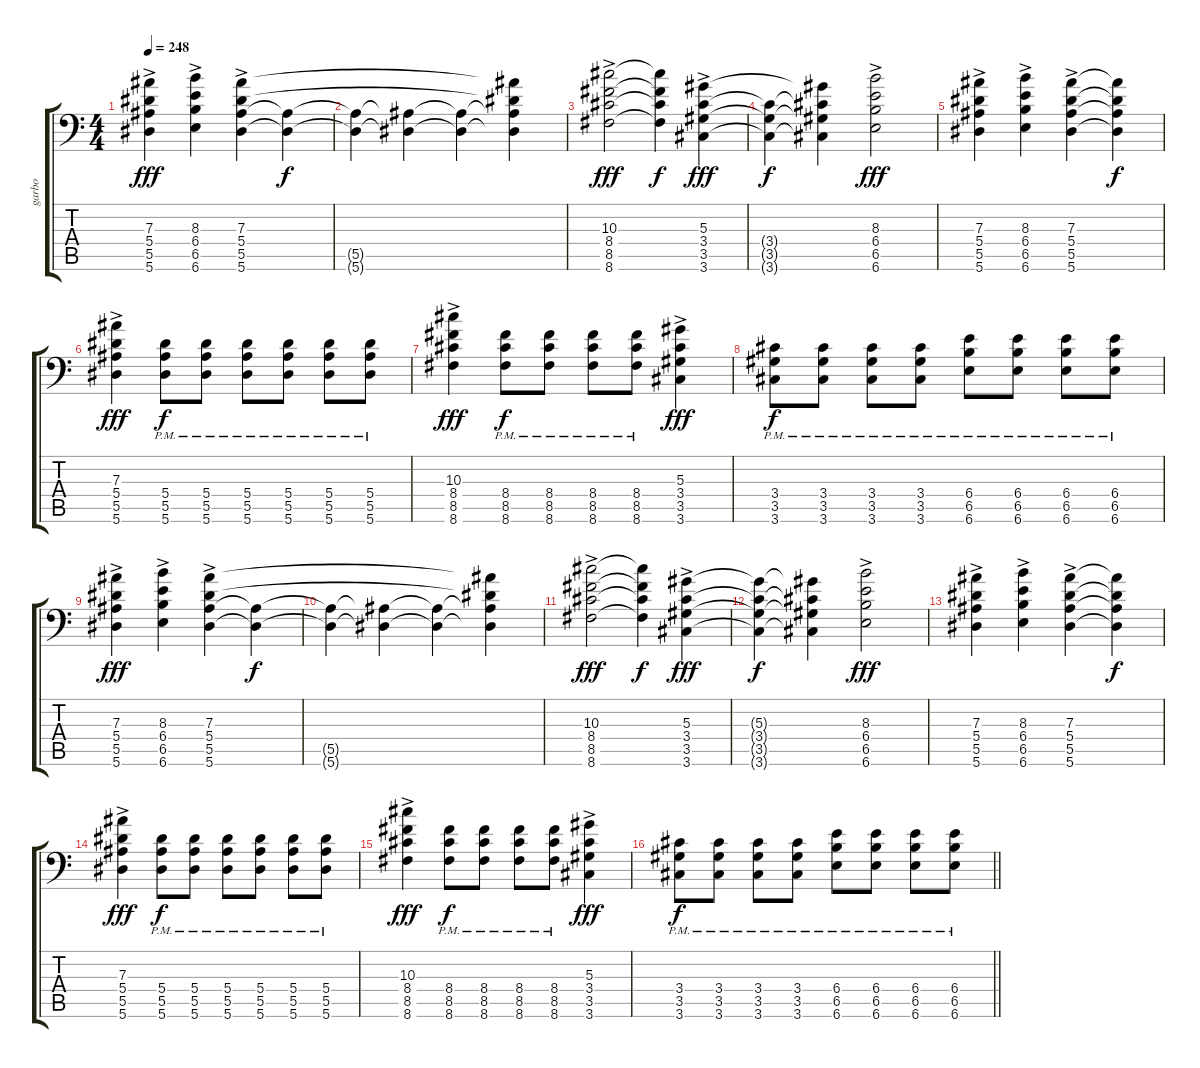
\track ("garbo" "garbo") {instrument overdrivenguitar}
\staff {score tabs}
\tuning (C4 G3 Eb3 Bb2 F2 Bb1) {hide}
\ts (4 4)
\tempo 248
\clef f4
\ks c
(7.3{ac} 5.4 5.5 5.6).4{dy fff} (8.3{ac} 6.4 6.5 6.6).4 (7.3{ac} 5.4 5.5 5.6).4 (5.5{t} 5.6{t}).4{dy f} |
(5.5{t} 5.6{t}).4 (5.5{t} 5.6{t}).4 (5.5{t} 5.6{t}).4 (7.3{t} 5.4{t} 5.5{t} 5.6{t}).4 |
(10.3{ac} 8.4 8.5 8.6).2{dy fff} (10.3{t} 8.4{t} 8.5{t} 8.6{t}).4{dy f} (5.3{ac} 3.4 3.5 3.6).4{dy fff} |
(3.4{t} 3.5{t} 3.6{t}).4{dy f} (5.3{t} 3.4{t} 3.5{t} 3.6{t}).4 (8.3{ac} 6.4 6.5 6.6).2{dy fff} |
(7.3{ac} 5.4 5.5 5.6).4 (8.3{ac} 6.4 6.5 6.6).4 (7.3{ac} 5.4 5.5 5.6).4 (7.3{t} 5.4{t} 5.5{t} 5.6{t}).4{dy f} |
(7.3{ac} 5.4 5.5 5.6).4{dy fff} (5.4{pm} 5.5{pm} 5.6{pm}).8{dy f} (5.4{pm} 5.5{pm} 5.6{pm}).8 (5.4{pm} 5.5{pm} 5.6{pm}).8 (5.4{pm} 5.5{pm} 5.6{pm}).8 (5.4{pm} 5.5{pm} 5.6{pm}).8 (5.4{pm} 5.5{pm} 5.6{pm}).8 |
(10.3{ac} 8.4 8.5 8.6).4{dy fff} (8.4{pm} 8.5{pm} 8.6{pm}).8{dy f} (8.4{pm} 8.5{pm} 8.6{pm}).8 (8.4{pm} 8.5{pm} 8.6{pm}).8 (8.4{pm} 8.5{pm} 8.6{pm}).8 (5.3{ac} 3.4 3.5 3.6).4{dy fff} |
(3.4{pm} 3.5{pm} 3.6{pm}).8{dy f} (3.4{pm} 3.5{pm} 3.6{pm}).8 (3.4{pm} 3.5{pm} 3.6{pm}).8 (3.4{pm} 3.5{pm} 3.6{pm}).8 (6.4{pm} 6.5{pm} 6.6{pm}).8 (6.4{pm} 6.5{pm} 6.6{pm}).8 (6.4{pm} 6.5{pm} 6.6{pm}).8 (6.4{pm} 6.5{pm} 6.6{pm}).8 |
(7.3{ac} 5.4 5.5 5.6).4{dy fff} (8.3{ac} 6.4 6.5 6.6).4 (7.3{ac} 5.4 5.5 5.6).4 (5.5{t} 5.6{t}).4{dy f} |
(5.5{t} 5.6{t}).4 (5.5{t} 5.6{t}).4 (5.5{t} 5.6{t}).4 (7.3{t} 5.4{t} 5.5{t} 5.6{t}).4 |
(10.3{ac} 8.4 8.5 8.6).2{dy fff} (10.3{t} 8.4{t} 8.5{t} 8.6{t}).4{dy f} (5.3{ac} 3.4 3.5 3.6).4{dy fff} |
(5.3{t} 3.4{t} 3.5{t} 3.6{t}).4{dy f} (5.3{t} 3.4{t} 3.5{t} 3.6{t}).4 (8.3{ac} 6.4 6.5 6.6).2{dy fff} |
(7.3{ac} 5.4 5.5 5.6).4 (8.3{ac} 6.4 6.5 6.6).4 (7.3{ac} 5.4 5.5 5.6).4 (7.3{t} 5.4{t} 5.5{t} 5.6{t}).4{dy f} |
(7.3{ac} 5.4 5.5 5.6).4{dy fff} (5.4{pm} 5.5{pm} 5.6{pm}).8{dy f} (5.4{pm} 5.5{pm} 5.6{pm}).8 (5.4{pm} 5.5{pm} 5.6{pm}).8 (5.4{pm} 5.5{pm} 5.6{pm}).8 (5.4{pm} 5.5{pm} 5.6{pm}).8 (5.4{pm} 5.5{pm} 5.6{pm}).8 |
(10.3{ac} 8.4 8.5 8.6).4{dy fff} (8.4{pm} 8.5{pm} 8.6{pm}).8{dy f} (8.4{pm} 8.5{pm} 8.6{pm}).8 (8.4{pm} 8.5{pm} 8.6{pm}).8 (8.4{pm} 8.5{pm} 8.6{pm}).8 (5.3{ac} 3.4 3.5 3.6).4{dy fff} |
\barLineRight lightlight
(3.4{pm} 3.5{pm} 3.6{pm}).8{dy f} (3.4{pm} 3.5{pm} 3.6{pm}).8 (3.4{pm} 3.5{pm} 3.6{pm}).8 (3.4{pm} 3.5{pm} 3.6{pm}).8 (6.4{pm} 6.5{pm} 6.6{pm}).8 (6.4{pm} 6.5{pm} 6.6{pm}).8 (6.4{pm} 6.5{pm} 6.6{pm}).8 (6.4{pm} 6.5{pm} 6.6{pm}).8
